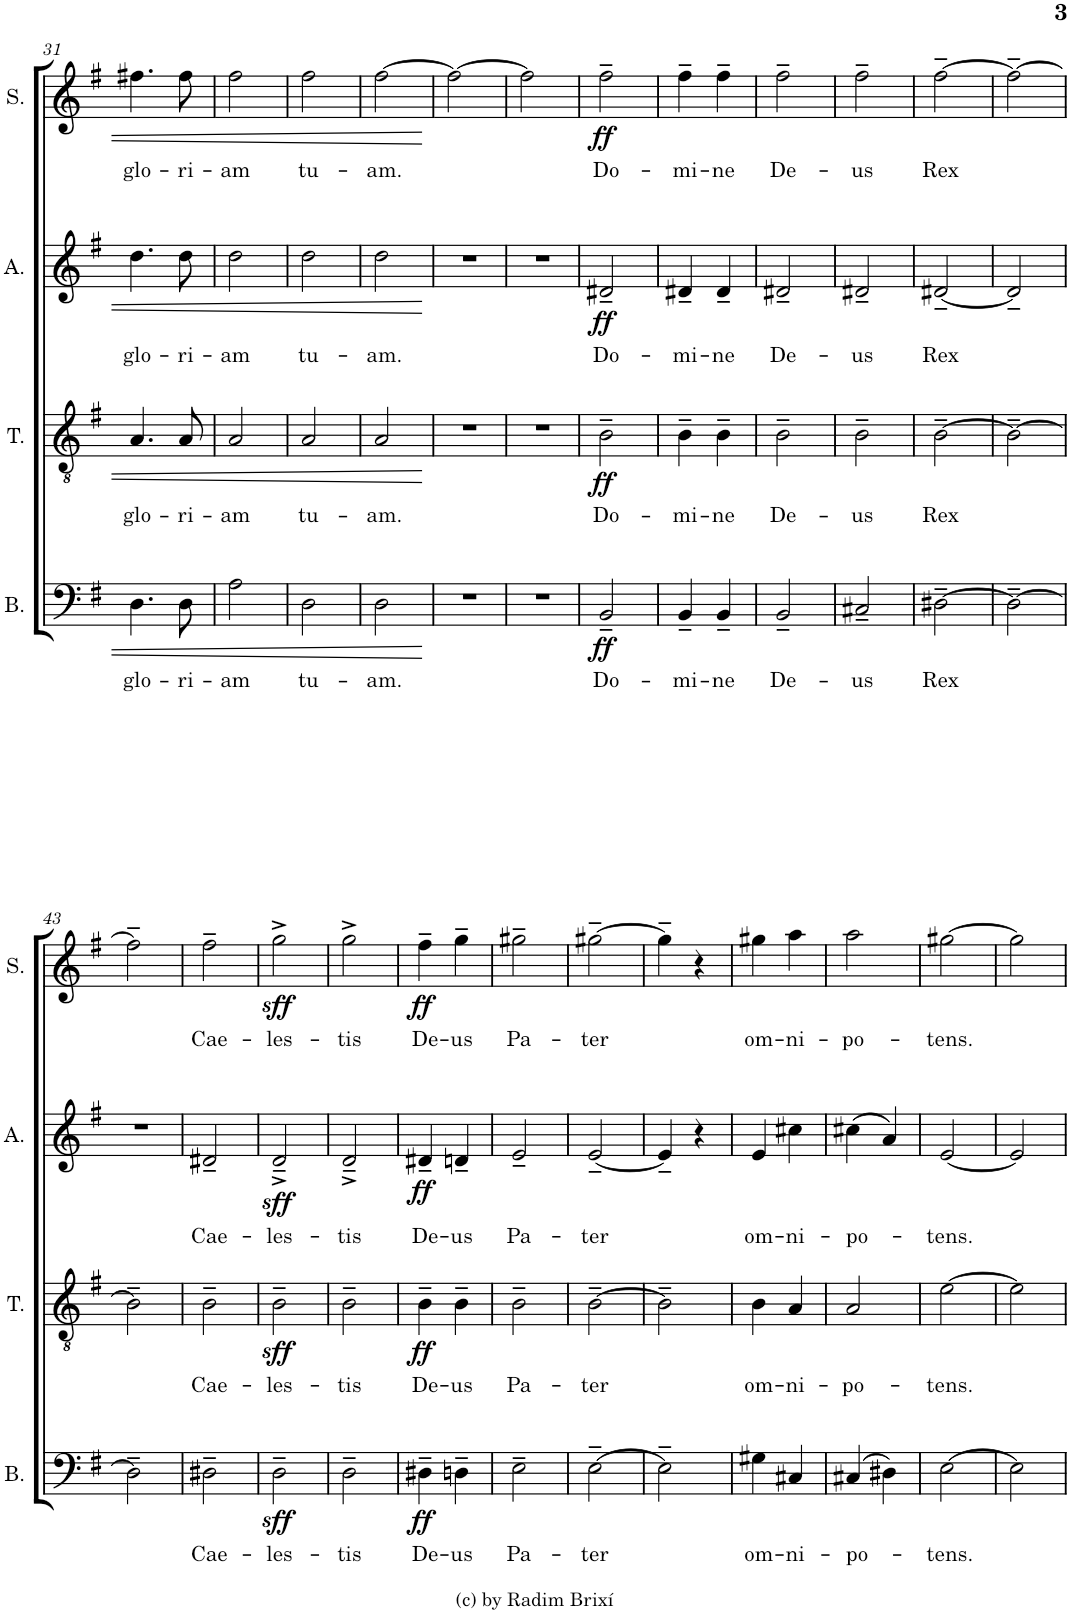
**kern	**text	**dynam	**kern	**text	**dynam	**kern	**text	**dynam	**kern	**text	**dynam
*part4	*part4	*part4	*part3	*part3	*part3	*part2	*part2	*part2	*part1	*part1	*part1
*staff4	*staff4	*staff4	*staff3	*staff3	*staff3	*staff2	*staff2	*staff2	*staff1	*staff1	*staff1
*I"Bass	*	*	*I"Tenor	*	*	*I"Alto	*	*	*I"Soprano	*	*
*I'B.	*	*	*I'T.	*	*	*I'A.	*	*	*I'S.	*	*
!!LO:PB:g=z
*clefF4	*	*	*clefGv2	*	*	*clefG2	*	*	*clefG2	*	*
*k[f#]	*	*	*k[f#]	*	*	*k[f#]	*	*	*k[f#]	*	*
*M2/4	*	*	*M2/4	*	*	*M2/4	*	*	*M2/4	*	*
=31	=31	=31	=31	=31	=31	=31	=31	=31	=31	=31	=31
!	!LO:LY:b	!	!	!LO:LY:b	!	!	!LO:LY:b	!	!	!LO:LY:b	!
4.D\	glo-	.	4.A/	glo-	.	4.dd\	glo-	.	4.ff#X\	glo-	.
!	!LO:LY:b	!	!	!LO:LY:b	!	!	!LO:LY:b	!	!	!LO:LY:b	!
8D\	-ri-	.	8A/	-ri-	.	8dd\	-ri-	.	8ff#\	-ri-	.
=32	=32	=32	=32	=32	=32	=32	=32	=32	=32	=32	=32
!	!LO:LY:b	!	!	!LO:LY:b	!	!	!LO:LY:b	!	!	!LO:LY:b	!
2A\	-am	.	2A/	-am	.	2dd\	-am	.	2ff#\	-am	.
=33	=33	=33	=33	=33	=33	=33	=33	=33	=33	=33	=33
!	!LO:LY:b	!	!	!LO:LY:b	!	!	!LO:LY:b	!	!	!LO:LY:b	!
2D\	tu-	.	2A/	tu-	.	2dd\	tu-	.	2ff#\	tu-	.
=34	=34	=34	=34	=34	=34	=34	=34	=34	=34	=34	=34
!	!LO:LY:b	!	!	!LO:LY:b	!	!	!LO:LY:b	!	!	!LO:LY:b	!
2D\	-am.	.	2A/	-am.	.	2dd\	-am.	.	[2ff#\	-am.	.
=35	=35	=35	=35	=35	=35	=35	=35	=35	=35	=35	=35
2r	.	.	2r	.	.	2r	.	.	2ff#\_	.	.
=36	=36	=36	=36	=36	=36	=36	=36	=36	=36	=36	=36
2r	.	.	2r	.	.	2r	.	.	2ff#\]	.	.
=37	=37	=37	=37	=37	=37	=37	=37	=37	=37	=37	=37
!	!LO:LY:b	!LO:DY:b	!	!LO:LY:b	!LO:DY:b	!	!LO:LY:b	!LO:DY:b	!	!LO:LY:b	!LO:DY:b
2BB~/	Do-	ff	2B~\	Do-	ff	2d#X~/	Do-	ff	2ff#~\	Do-	ff
=38	=38	=38	=38	=38	=38	=38	=38	=38	=38	=38	=38
!	!LO:LY:b	!	!	!LO:LY:b	!	!	!LO:LY:b	!	!	!LO:LY:b	!
4BB~/	-mi-	.	4B~\	-mi-	.	4d#X~/	-mi-	.	4ff#~\	-mi-	.
!	!LO:LY:b	!	!	!LO:LY:b	!	!	!LO:LY:b	!	!	!LO:LY:b	!
4BB~/	-ne	.	4B~\	-ne	.	4d#~/	-ne	.	4ff#~\	-ne	.
=39	=39	=39	=39	=39	=39	=39	=39	=39	=39	=39	=39
!	!LO:LY:b	!	!	!LO:LY:b	!	!	!LO:LY:b	!	!	!LO:LY:b	!
2BB~/	De-	.	2B~\	De-	.	2d#X~/	De-	.	2ff#~\	De-	.
=40	=40	=40	=40	=40	=40	=40	=40	=40	=40	=40	=40
!	!LO:LY:b	!	!	!LO:LY:b	!	!	!LO:LY:b	!	!	!LO:LY:b	!
2C#X~/	-us	.	2B~\	-us	.	2d#X~/	-us	.	2ff#~\	-us	.
=41	=41	=41	=41	=41	=41	=41	=41	=41	=41	=41	=41
!	!LO:LY:b	!	!	!LO:LY:b	!	!	!LO:LY:b	!	!	!LO:LY:b	!
[2D#X~\	Rex	.	[2B~\	Rex	.	[2d#X~/	Rex	.	[2ff#~\	Rex	.
=42	=42	=42	=42	=42	=42	=42	=42	=42	=42	=42	=42
2D#~\_	.	.	2B~\_	.	.	2d#~/]	.	.	2ff#~\_	.	.
!!LO:LB:g=z
=43	=43	=43	=43	=43	=43	=43	=43	=43	=43	=43	=43
2D#~\]	.	.	2B~\]	.	.	2r	.	.	2ff#~\]	.	.
=44	=44	=44	=44	=44	=44	=44	=44	=44	=44	=44	=44
!	!LO:LY:b	!	!	!LO:LY:b	!	!	!LO:LY:b	!	!	!LO:LY:b	!
2D#X~\	Cae-	.	2B~\	Cae-	.	2d#X~/	Cae-	.	2ff#~\	Cae-	.
=45	=45	=45	=45	=45	=45	=45	=45	=45	=45	=45	=45
!	!LO:LY:b	!LO:DY:b	!	!LO:LY:b	!LO:DY:b	!	!LO:LY:b	!LO:DY:b	!	!LO:LY:b	!LO:DY:b
2D~\	-les-	other-dynamics	2B~\	-les-	other-dynamics	2d~^/	-les-	other-dynamics	2gg^\	-les-	other-dynamics
=46	=46	=46	=46	=46	=46	=46	=46	=46	=46	=46	=46
!	!LO:LY:b	!	!	!LO:LY:b	!	!	!LO:LY:b	!	!	!LO:LY:b	!
2D~\	-tis	.	2B~\	-tis	.	2d~^/	-tis	.	2gg^\	-tis	.
=47	=47	=47	=47	=47	=47	=47	=47	=47	=47	=47	=47
!	!LO:LY:b	!LO:DY:b	!	!LO:LY:b	!LO:DY:b	!	!LO:LY:b	!LO:DY:b	!	!LO:LY:b	!LO:DY:b
4D#X~\	De-	ff	4B~\	De-	ff	4d#X~/	De-	ff	4ff#~\	De-	ff
!	!LO:LY:b	!	!	!LO:LY:b	!	!	!LO:LY:b	!	!	!LO:LY:b	!
4Dn~\	-us	.	4B~\	-us	.	4dn~/	-us	.	4gg~\	-us	.
=48	=48	=48	=48	=48	=48	=48	=48	=48	=48	=48	=48
!	!LO:LY:b	!	!	!LO:LY:b	!	!	!LO:LY:b	!	!	!LO:LY:b	!
2E~\	Pa-	.	2B~\	Pa-	.	2e~/	Pa-	.	2gg#X~\	Pa-	.
=49	=49	=49	=49	=49	=49	=49	=49	=49	=49	=49	=49
!	!LO:LY:b	!	!	!LO:LY:b	!	!	!LO:LY:b	!	!	!LO:LY:b	!
[2E~\	-ter	.	[2B~\	-ter	.	[2e~/	-ter	.	[2gg#X~\	-ter	.
=50	=50	=50	=50	=50	=50	=50	=50	=50	=50	=50	=50
2E~\]	.	.	2B~\]	.	.	4e~/]	.	.	4gg#~\]	.	.
.	.	.	.	.	.	4r	.	.	4r	.	.
=51	=51	=51	=51	=51	=51	=51	=51	=51	=51	=51	=51
!	!LO:LY:b	!	!	!LO:LY:b	!	!	!LO:LY:b	!	!	!LO:LY:b	!
4G#X\	om-	.	4B\	om-	.	4e/	om-	.	4gg#X\	om-	.
!	!LO:LY:b	!	!	!LO:LY:b	!	!	!LO:LY:b	!	!	!LO:LY:b	!
4C#X/	-ni-	.	4A/	-ni-	.	4cc#X\	-ni-	.	4aa\	-ni-	.
=52	=52	=52	=52	=52	=52	=52	=52	=52	=52	=52	=52
!	!LO:LY:b	!	!	!LO:LY:b	!	!	!LO:LY:b	!	!	!LO:LY:b	!
(4C#X/	-po-	.	2A/	-po-	.	(4cc#X\	-po-	.	2aa\	-po-	.
4D#X\)	.	.	.	.	.	4a/)	.	.	.	.	.
=53	=53	=53	=53	=53	=53	=53	=53	=53	=53	=53	=53
!	!LO:LY:b	!	!	!LO:LY:b	!	!	!LO:LY:b	!	!	!LO:LY:b	!
[2E\	-tens.	.	[2e\	-tens.	.	[2e/	-tens.	.	[2gg#X\	-tens.	.
=54	=54	=54	=54	=54	=54	=54	=54	=54	=54	=54	=54
2E\]	.	.	2e\]	.	.	2e/]	.	.	2gg#\]	.	.
=	=	=	=	=	=	=	=	=	=	=	=
*-	*-	*-	*-	*-	*-	*-	*-	*-	*-	*-	*-
